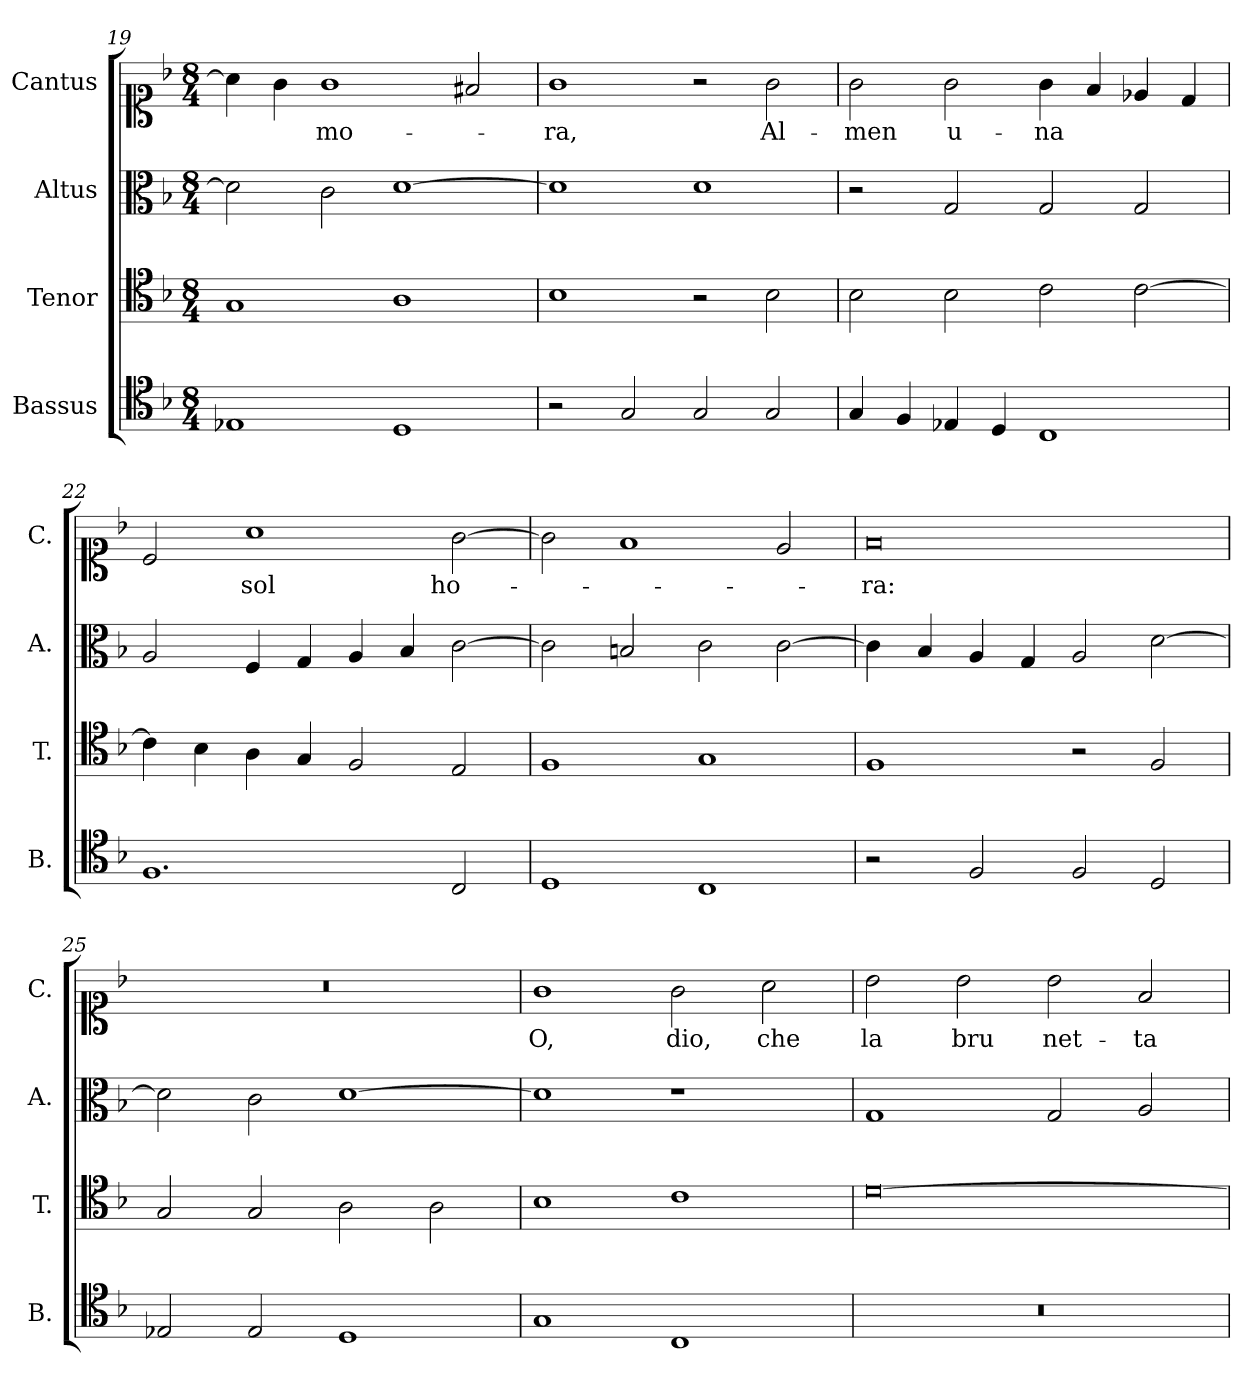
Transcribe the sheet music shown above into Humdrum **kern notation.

**kern	**kern	**kern	**kern	**text
*part4	*part3	*part2	*part1	*part1
*staff4	*staff3	*staff2	*staff1	*staff1
*I"Bassus	*I"Tenor	*I"Altus	*I"Cantus	*
*I'B.	*I'T.	*I'A.	*I'C.	*
*clefC4	*clefC4	*clefC3	*clefC1	*
*k[b-]	*k[b-]	*k[b-]	*k[b-]	*
*M8/4	*M8/4	*M8/4	*M8/4	*
=19	=19	=19	=19	=19
1E-X	1G	2d\]	4a\]	.
.	.	.	4g\	.
!	!	!	!	!LO:LY:b
.	.	2c\	1g	-mo-
1D	1A	[1d	.	.
.	.	.	2f#X/	.
=20	=20	=20	=20	=20
!	!	!	!	!LO:LY:b
2r	1B-	1d]	1g	-ra,
2G/	.	.	.	.
2G/	2r	1d	2r	.
!	!	!	!	!LO:LY:b
2G/	2B-\	.	2g\	Al-
!!LO:LB:g=z
=21	=21	=21	=21	=21
!	!	!	!	!LO:LY:b
4G/	2B-\	2r	2g\	-men
4F/	.	.	.	.
!	!	!	!	!LO:LY:b
4E-X/	2B-\	2G/	2g\	u-
4D/	.	.	.	.
!	!	!	!	!LO:LY:b
1C	2c\	2G/	4g\	-na
.	.	.	4f/	.
.	[2c\	2G/	4e-X/	.
.	.	.	4d/	.
=22	=22	=22	=22	=22
1.F	4c\]	2A/	2c/	.
.	4B-\	.	.	.
!	!	!	!	!LO:LY:b
.	4A\	4F/	1a	sol
.	4G/	4G/	.	.
.	2F/	4A/	.	.
.	.	4B-/	.	.
!	!	!	!	!LO:LY:b
2C/	2E/	[2c\	[2g\	ho-
=23	=23	=23	=23	=23
1D	1F	2c\]	2g\]	.
.	.	2Bn/	1f	.
1C	1G	2c\	.	.
.	.	[2c\	2e/	.
=24	=24	=24	=24	=24
!	!	!	!	!LO:LY:b
2r	1F	4c\]	0f	-ra:
.	.	4B-/	.	.
2F/	.	4A/	.	.
.	.	4G/	.	.
2F/	2r	2A/	.	.
2D/	2F/	[2d\	.	.
=25	=25	=25	=25	=25
2E-X/	2G/	2d\]	0r	.
2E-/	2G/	2c\	.	.
1D	2A\	[1d	.	.
.	2A\	.	.	.
!!LO:LB:g=z
=26	=26	=26	=26	=26
!	!	!	!	!LO:LY:b
1G	1B-	1d]	1g	O,
!	!	!	!	!LO:LY:b
1C	1c	1r	2g\	dio,
!	!	!	!	!LO:LY:b
.	.	.	2a\	che
=27	=27	=27	=27	=27
!	!	!	!	!LO:LY:b
0r	[0d	1G	2b-\	la
!	!	!	!	!LO:LY:b
.	.	.	2b-\	bru
!	!	!	!	!LO:LY:b
.	.	2G/	2b-\	net-
!	!	!	!	!LO:LY:b
.	.	2A/	2f/	-ta
=	=	=	=	=
*-	*-	*-	*-	*-
